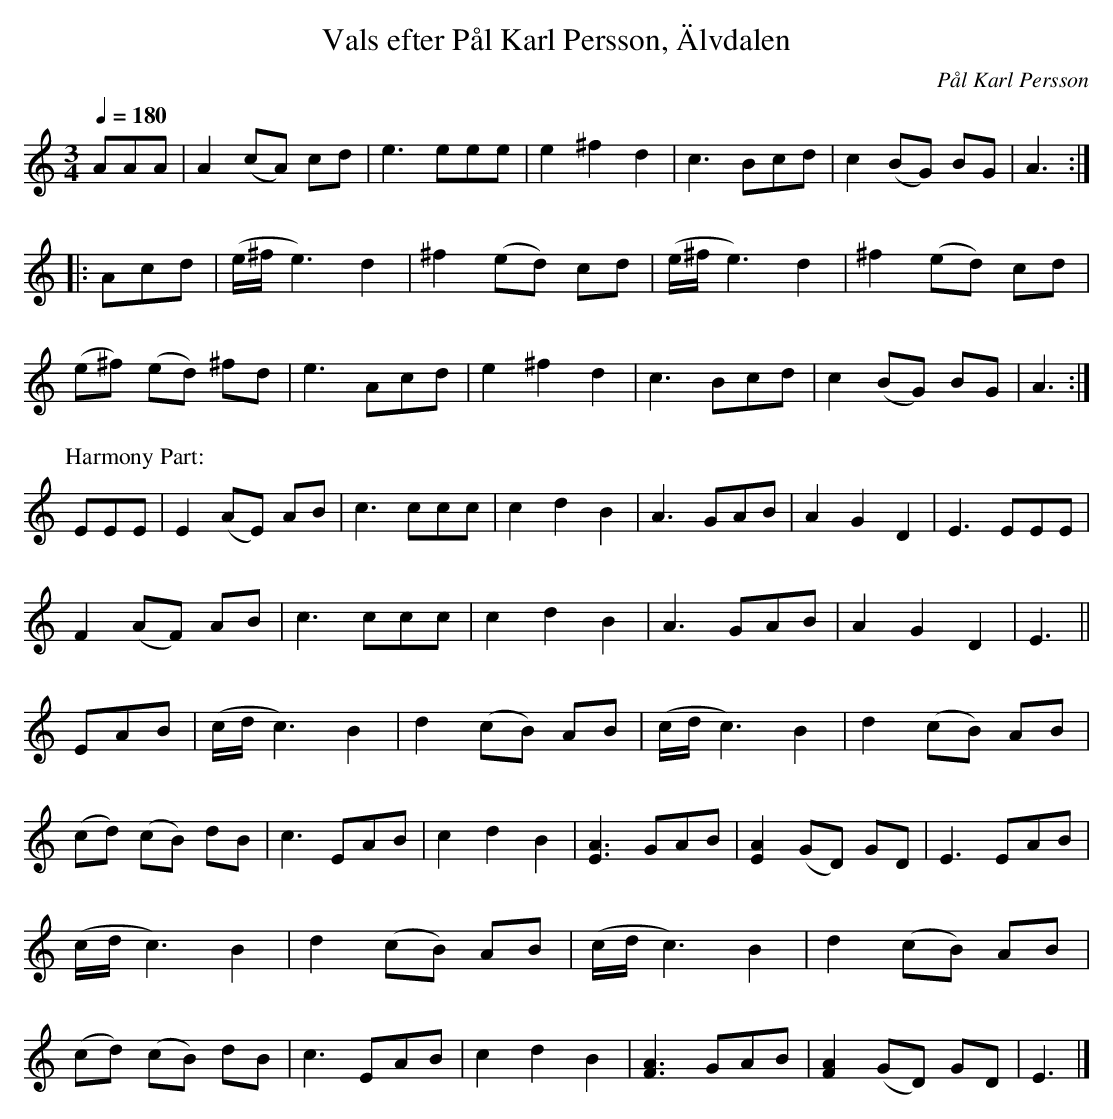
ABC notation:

X:1
T:Vals efter P\aal Karl Persson, \"Alvdalen
C:P\aal Karl Persson
M:3/4
L:1/8
Q:1/4=180
K:Am
AAA | A2 (cA) cd | e3 eee | e2 ^f2 d2 | c3 Bcd | c2 (BG) BG | A3 :|
|: Acd | (e/2^f/2e3) d2 | ^f2 (ed) cd | (e/2^f/2e3) d2 | ^f2 (ed) cd |
    (e^f) (ed) ^fd | e3 Acd | e2 ^f2 d2 | c3 Bcd | c2 (BG) BG | A3 :|
P: Harmony Part:
EEE | E2 (AE) AB | c3 ccc | c2 d2 B2 | A3 GAB | A2 G2 D2 | E3 EEE|
      F2 (AF) AB | c3 ccc | c2 d2 B2 | A3 GAB | A2 G2 D2 | E3 ||
EAB | (c/2d/2c3) B2 | d2 (cB) AB | (c/2d/2c3) B2 | d2 (cB) AB |
     (cd) (cB) dB | c3 EAB | c2 d2 B2 | [A3E3] GAB | [A2E2] (GD) GD | E3 EAB |
      (c/2d/2c3) B2 | d2 (cB) AB | (c/2d/2c3) B2 | d2 (cB) AB |
     (cd) (cB) dB | c3 EAB | c2 d2 B2 | [A3F3] GAB | [A2F2] (GD) GD | E3 |]
